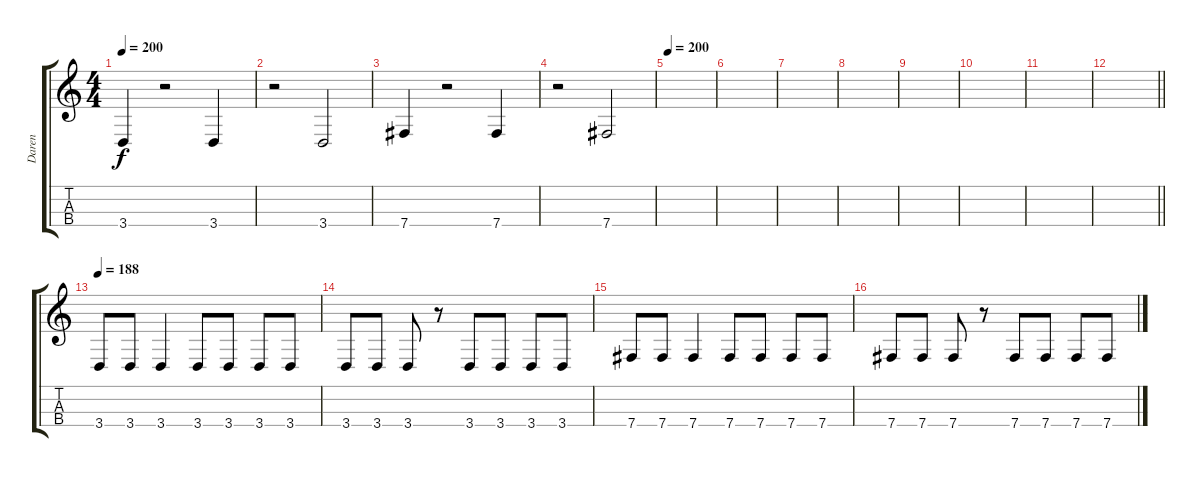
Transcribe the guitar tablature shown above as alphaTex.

\track ("Daren" "Daren") {instrument electricbassfinger}
\staff {score tabs}
\tuning (E3 B2 Gb2 B1) {hide}
\ts (4 4)
\tempo 200
\clef g2
\ks c
3.4.4{dy f} r.2 3.4.4 |
r.2 3.4.2 |
7.4.4 r.2 7.4.4 |
r.2 7.4.2 |
\tempo 200
|
|
|
|
|
|
|
\barLineRight lightlight
|
\section ("" "")
\tempo 188
3.4.8 3.4.8 3.4.4 3.4.8 3.4.8 3.4.8 3.4.8 |
3.4.8 3.4.8 3.4.8 r.8 3.4.8 3.4.8 3.4.8 3.4.8 |
7.4.8 7.4.8 7.4.4 7.4.8 7.4.8 7.4.8 7.4.8 |
7.4.8 7.4.8 7.4.8 r.8 7.4.8 7.4.8 7.4.8 7.4.8
